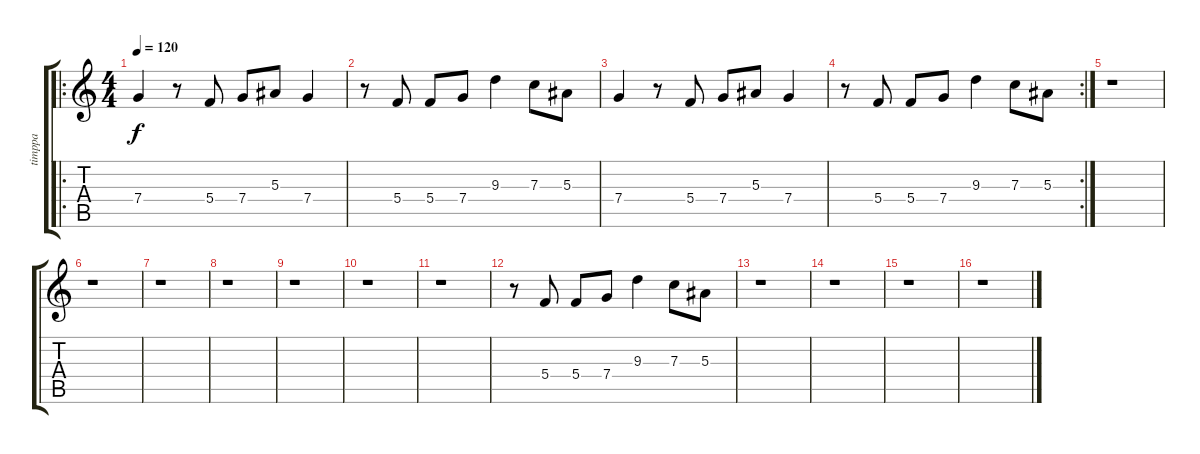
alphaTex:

\track ("timppa" "timppa") {instrument overdrivenguitar}
\staff {score tabs}
\tuning (D4 A3 F3 C3 G2 D2) {hide}
\ro
\ts (4 4)
\tempo 120
\clef g2
\ks c
7.4.4{dy f volume 14} r.8 5.4.8 7.4.8 5.3.8 7.4.4 |
r.8 5.4.8 5.4.8 7.4.8 9.3.4 7.3.8 5.3.8 |
7.4.4 r.8 5.4.8 7.4.8 5.3.8 7.4.4 |
\rc 2
r.8 5.4.8 5.4.8 7.4.8 9.3.4 7.3.8 5.3.8 |
r.1 |
r.1 |
r.1 |
r.1 |
r.1 |
r.1 |
r.1 |
r.8 5.4.8 5.4.8 7.4.8 9.3.4 7.3.8 5.3.8 |
r.1 |
r.1 |
r.1 |
r.1
